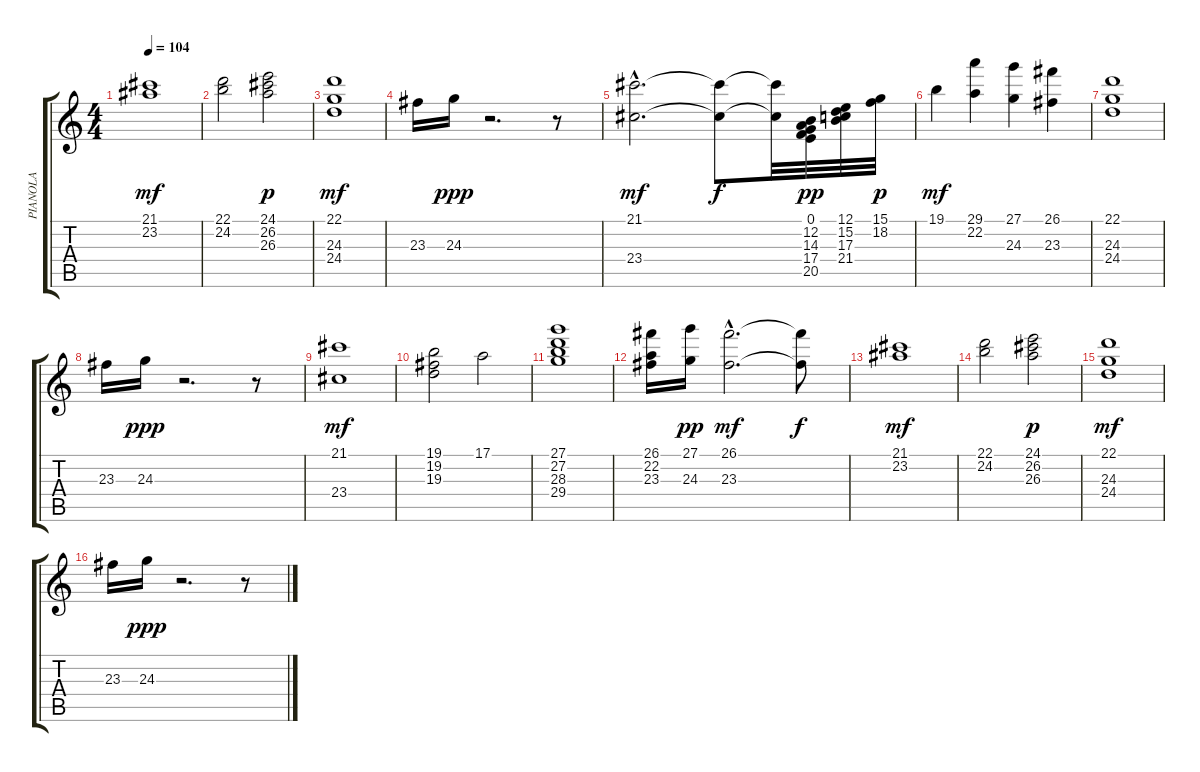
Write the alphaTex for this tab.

\track ("PIANOLA" "PIANOLA") {instrument percussiveorgan}
\staff {score tabs}
\tuning (E4 B3 G3 D3 A2 E2) {hide}
\ts (4 4)
\tempo 104
\clef g2
\ks c
(21.1 23.2).1{dy mf} |
(22.1 24.2).2 (24.1 26.2 26.3).2{dy p} |
(22.1 24.3 24.4).1{dy mf} |
23.3.16 24.3.16{dy ppp} r.2{d} r.8 |
(21.1{hac} 23.4{hac}).2{d dy mf} (21.1{t} 23.4{t}).8{dy f} (21.1{t} 23.4{t}).32 (0.1 12.2 14.3 17.4 20.5).32{dy pp} (12.1 15.2 17.3 21.4).32 (15.1 18.2).32{dy p} |
19.1.4{dy mf} (29.1 22.2).4 (27.1 24.3).4 (26.1 23.3).4 |
(22.1 24.3 24.4).1 |
23.3.16 24.3.16{dy ppp} r.2{d} r.8 |
(21.1 23.4).1{dy mf} |
(19.1 19.2 19.3).2 17.1.2 |
(27.1 27.2 28.3 29.4).1 |
(26.1 22.2 23.3).16 (27.1 24.3).16{dy pp} (26.1{hac} 23.3{hac}).2{d dy mf} (26.1{t} 23.3{t}).8{dy f} |
(21.1 23.2).1{dy mf} |
(22.1 24.2).2 (24.1 26.2 26.3).2{dy p} |
(22.1 24.3 24.4).1{dy mf} |
23.3.16 24.3.16{dy ppp} r.2{d} r.8
